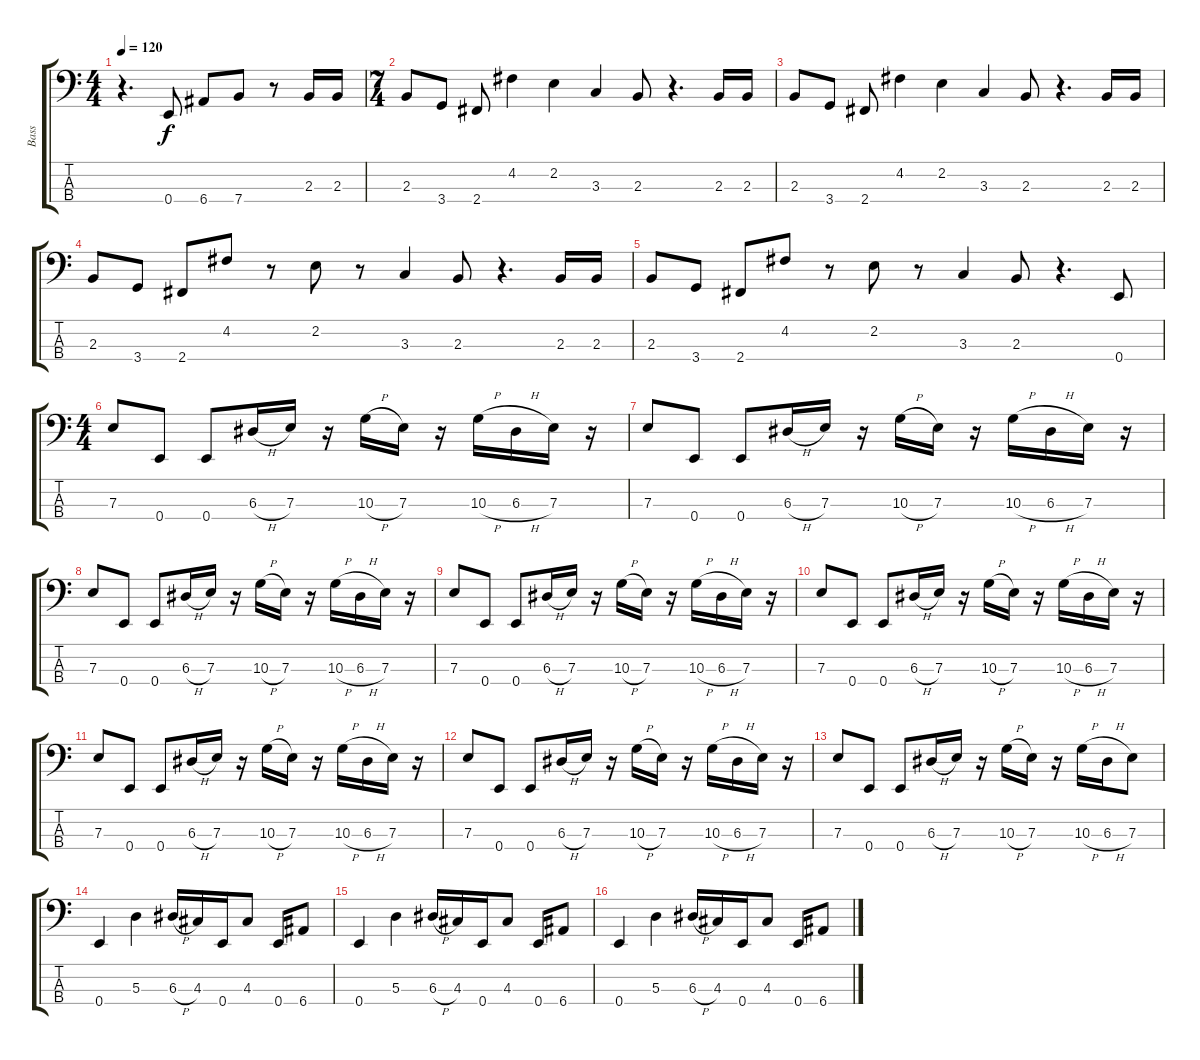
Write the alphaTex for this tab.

\track ("Bass" "Bass") {instrument electricbasspick}
\staff {score tabs}
\tuning (G2 D2 A1 E1) {hide}
\ts (4 4)
\tempo 120
\clef f4
\ks c
r.4{d dy f} 0.4.8 6.4.8 7.4.8 r.8 2.3.16 2.3.16 |
\ts (7 4)
2.3.8 3.4.8 2.4.8 4.2.4 2.2.4 3.3.4 2.3.8 r.4{d} 2.3.16 2.3.16 |
2.3.8 3.4.8 2.4.8 4.2.4 2.2.4 3.3.4 2.3.8 r.4{d} 2.3.16 2.3.16 |
2.3.8 3.4.8 2.4.8 4.2.8 r.8 2.2.8 r.8 3.3.4 2.3.8 r.4{d} 2.3.16 2.3.16 |
2.3.8 3.4.8 2.4.8 4.2.8 r.8 2.2.8 r.8 3.3.4 2.3.8 r.4{d} 0.4.8 |
\ts (4 4)
7.3.8 0.4.8 0.4.8 6.3{h}.16 7.3.16 r.16 10.3{h}.16 7.3.16 r.16 10.3{h}.16 6.3{h}.16 7.3.16 r.16 |
7.3.8 0.4.8 0.4.8 6.3{h}.16 7.3.16 r.16 10.3{h}.16 7.3.16 r.16 10.3{h}.16 6.3{h}.16 7.3.16 r.16 |
7.3.8 0.4.8 0.4.8 6.3{h}.16 7.3.16 r.16 10.3{h}.16 7.3.16 r.16 10.3{h}.16 6.3{h}.16 7.3.16 r.16 |
7.3.8 0.4.8 0.4.8 6.3{h}.16 7.3.16 r.16 10.3{h}.16 7.3.16 r.16 10.3{h}.16 6.3{h}.16 7.3.16 r.16 |
7.3.8 0.4.8 0.4.8 6.3{h}.16 7.3.16 r.16 10.3{h}.16 7.3.16 r.16 10.3{h}.16 6.3{h}.16 7.3.16 r.16 |
7.3.8 0.4.8 0.4.8 6.3{h}.16 7.3.16 r.16 10.3{h}.16 7.3.16 r.16 10.3{h}.16 6.3{h}.16 7.3.16 r.16 |
7.3.8 0.4.8 0.4.8 6.3{h}.16 7.3.16 r.16 10.3{h}.16 7.3.16 r.16 10.3{h}.16 6.3{h}.16 7.3.16 r.16 |
7.3.8 0.4.8 0.4.8 6.3{h}.16 7.3.16 r.16 10.3{h}.16 7.3.16 r.16 10.3{h}.16 6.3{h}.16 7.3.8 |
0.4.4 5.3.4 6.3{h}.16 4.3.16 0.4.16 4.3.8 0.4.16 6.4.8 |
0.4.4 5.3.4 6.3{h}.16 4.3.16 0.4.16 4.3.8 0.4.16 6.4.8 |
0.4.4 5.3.4 6.3{h}.16 4.3.16 0.4.16 4.3.8 0.4.16 6.4.8
